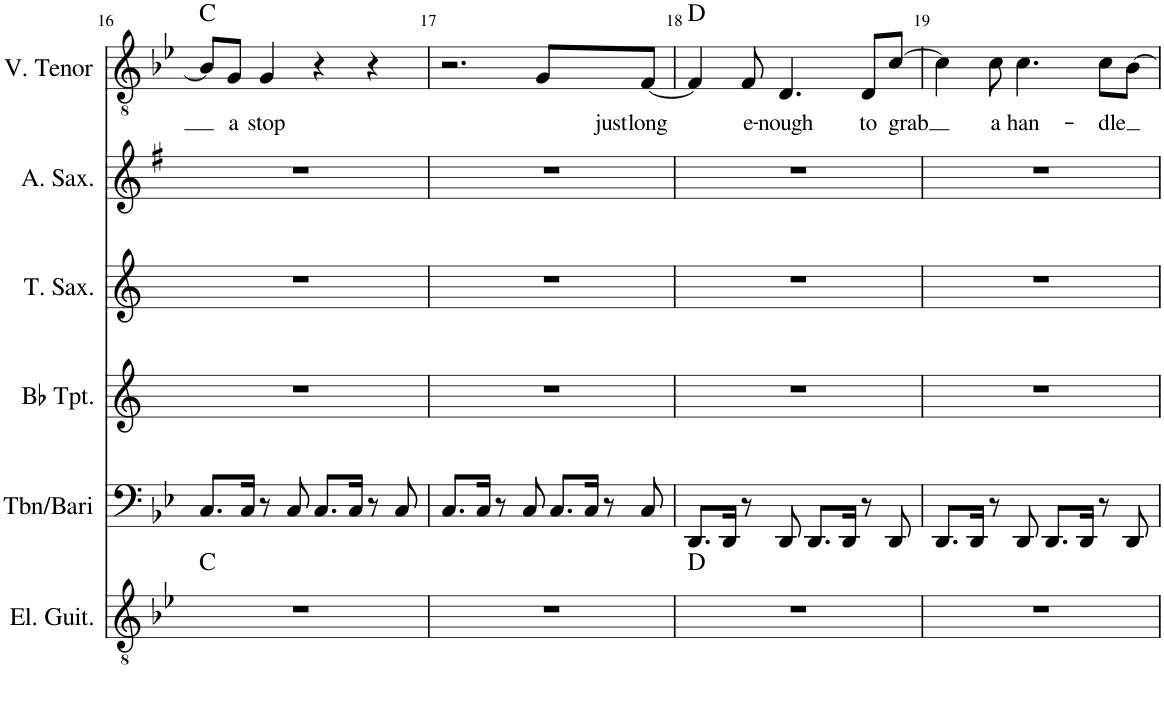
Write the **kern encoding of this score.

**kern	**harte	**kern	**kern	**kern	**kern	**kern	**text	**harte
*part6	*part6	*part5	*part4	*part3	*part2	*part1	*part1	*part1
*staff6	*	*staff5	*staff4	*staff3	*staff2	*staff1	*staff1	*
*I"Electric Guitar	*	*I"Tbn/Bari	*I"Bb Trumpet	*I"Tenor Saxophone	*I"Alto Saxophone	*I"V. Tenor	*	*
*I'El. Guit.	*	*I'Tbn/Bari	*I'Bb Tpt.	*I'T. Sax.	*I'A. Sax.	*I'V. Tenor	*	*
!!LO:PB:g=z
*clefGv2	*	*clefF4	*clefG2	*clefG2	*clefG2	*clefGv2	*	*
*	*	*	*Trd1c2	*Trd8c14	*Trd5c9	*	*	*
*k[b-e-]	*	*k[b-e-]	*k[]	*k[]	*k[f#]	*k[b-e-]	*	*
*M4/4	*	*M4/4	*M4/4	*M4/4	*M4/4	*M4/4	*	*
=16	=16	=16	=16	=16	=16	=16	=16	=16
1r	C:maj	8.C/L	1r	1r	1r	8B-/L]	.	C:maj
!	!	!	!	!	!	!	!LO:LY:b	!
.	.	.	.	.	.	8G/J	a	.
.	.	16C/Jk	.	.	.	.	.	.
!	!	!	!	!	!	!	!LO:LY:b	!
.	.	8r	.	.	.	4G/	stop	.
.	.	8C/	.	.	.	.	.	.
.	.	8.C/L	.	.	.	4r	.	.
.	.	16C/Jk	.	.	.	.	.	.
.	.	8r	.	.	.	4r	.	.
.	.	8C/	.	.	.	.	.	.
=17	=17	=17	=17	=17	=17	=17	=17	=17
1r	.	8.C/L	1r	1r	1r	2.r	.	.
.	.	16C/Jk	.	.	.	.	.	.
.	.	8r	.	.	.	.	.	.
.	.	8C/	.	.	.	.	.	.
.	.	8.C/L	.	.	.	.	.	.
.	.	16C/Jk	.	.	.	.	.	.
!	!	!	!	!	!	!	!LO:LY:b	!
.	.	8r	.	.	.	8G/L	just	.
!	!	!	!	!	!	!	!LO:LY:b	!
.	.	8C/	.	.	.	[8F/J	long	.
=18	=18	=18	=18	=18	=18	=18	=18	=18
1r	D:maj	8.DD/L	1r	1r	1r	4F/]	.	D:maj
.	.	16DD/Jk	.	.	.	.	.	.
!	!	!	!	!	!	!	!LO:LY:b	!
.	.	8r	.	.	.	8F/	e-	.
!	!	!	!	!	!	!	!LO:LY:b	!
.	.	8DD/	.	.	.	4.D/	-nough	.
.	.	8.DD/L	.	.	.	.	.	.
.	.	16DD/Jk	.	.	.	.	.	.
!	!	!	!	!	!	!	!LO:LY:b	!
.	.	8r	.	.	.	8D/L	to	.
!	!	!	!	!	!	!	!LO:LY:b	!
.	.	8DD/	.	.	.	[8c/J	grab	.
=19	=19	=19	=19	=19	=19	=19	=19	=19
1r	.	8.DD/L	1r	1r	1r	4c\]	.	.
.	.	16DD/Jk	.	.	.	.	.	.
!	!	!	!	!	!	!	!LO:LY:b	!
.	.	8r	.	.	.	8c\	a	.
!	!	!	!	!	!	!	!LO:LY:b	!
.	.	8DD/	.	.	.	4.c\	han-	.
.	.	8.DD/L	.	.	.	.	.	.
.	.	16DD/Jk	.	.	.	.	.	.
!	!	!	!	!	!	!	!LO:LY:b	!
.	.	8r	.	.	.	8c\L	-dle	.
.	.	8DD/	.	.	.	[8B-\J	.	.
=	=	=	=	=	=	=	=	=
*-	*-	*-	*-	*-	*-	*-	*-	*-
